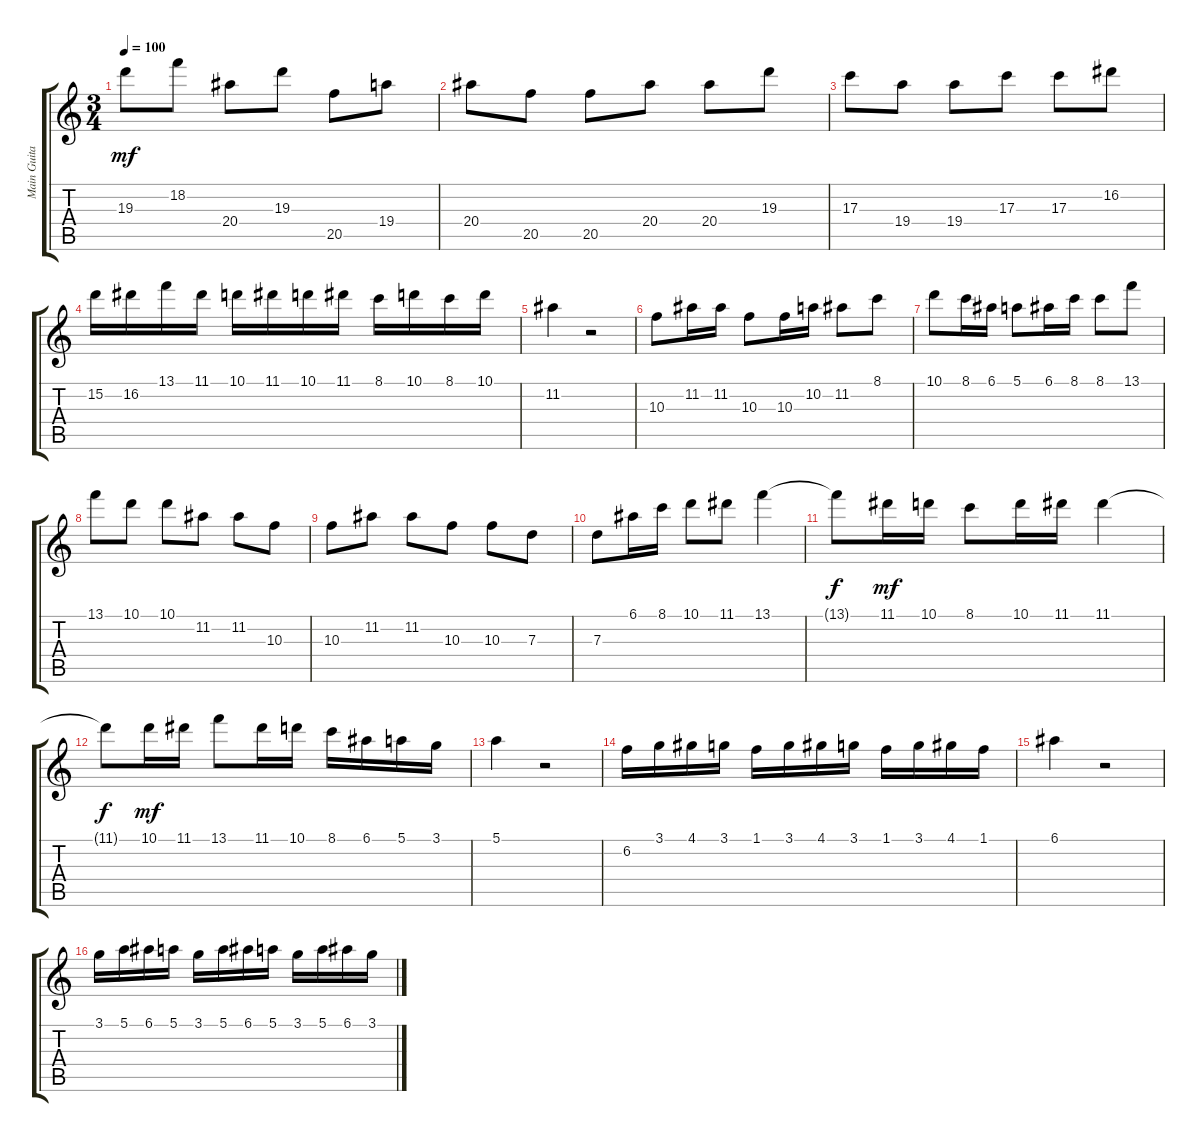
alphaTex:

\track ("Main Guitar" "Main Guita") {instrument acousticguitarsteel}
\staff {score tabs}
\tuning (E4 B3 G3 D3 A2 E2) {hide}
\ts (3 4)
\tempo 100
\clef g2
\ks c
19.3.8{dy mf} 18.2.8 20.4.8 19.3.8 20.5.8 19.4.8 |
20.4.8 20.5.8 20.5.8 20.4.8 20.4.8 19.3.8 |
17.3.8 19.4.8 19.4.8 17.3.8 17.3.8 16.2.8 |
15.2.16 16.2.16 13.1.16 11.1.16 10.1.16 11.1.16 10.1.16 11.1.16 8.1.16 10.1.16 8.1.16 10.1.16 |
11.2.4 r.2 |
10.3.8 11.2.16 11.2.16 10.3.8 10.3.16 10.2.16 11.2.8 8.1.8 |
10.1.8 8.1.16 6.1.16 5.1.8 6.1.16 8.1.16 8.1.8 13.1.8 |
13.1.8 10.1.8 10.1.8 11.2.8 11.2.8 10.3.8 |
10.3.8 11.2.8 11.2.8 10.3.8 10.3.8 7.3.8 |
7.3.8 6.1.16 8.1.16 10.1.8 11.1.8 13.1.4 |
13.1{t}.8{dy f} 11.1.16{dy mf} 10.1.16 8.1.8 10.1.16 11.1.16 11.1.4 |
11.1{t}.8{dy f} 10.1.16{dy mf} 11.1.16 13.1.8 11.1.16 10.1.16 8.1.16 6.1.16 5.1.16 3.1.16 |
5.1.4 r.2 |
6.2.16 3.1.16 4.1.16 3.1.16 1.1.16 3.1.16 4.1.16 3.1.16 1.1.16 3.1.16 4.1.16 1.1.16 |
6.1.4 r.2 |
3.1.16 5.1.16 6.1.16 5.1.16 3.1.16 5.1.16 6.1.16 5.1.16 3.1.16 5.1.16 6.1.16 3.1.16
